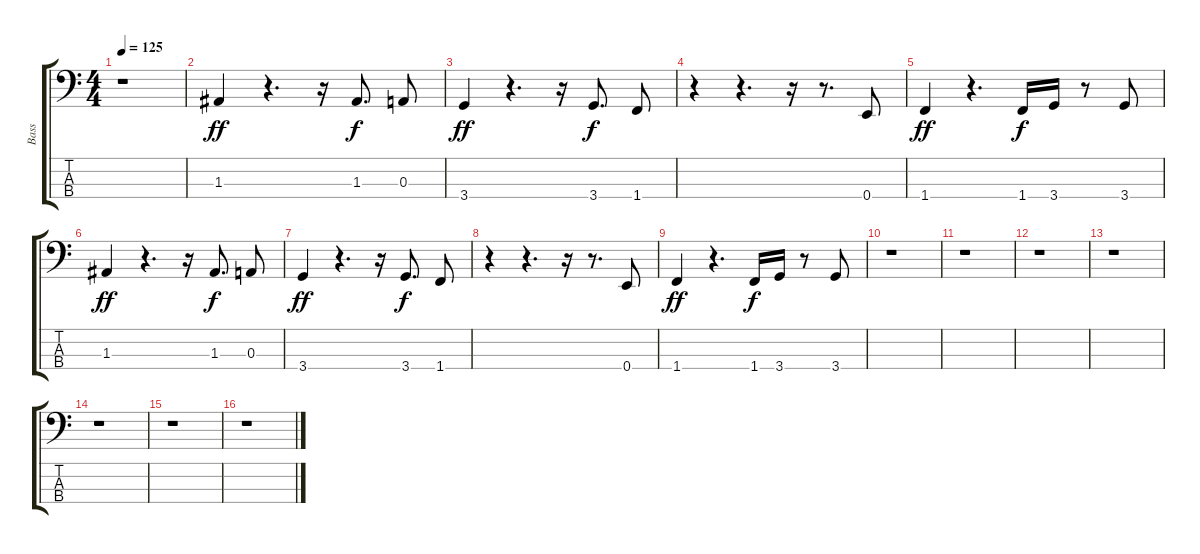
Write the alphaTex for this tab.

\track ("Bass      " "Bass      ") {instrument electricbassfinger}
\staff {score tabs}
\tuning (G2 D2 A1 E1) {hide}
\ts (4 4)
\tempo 125
\clef f4
\ks c
r.1{dy f} |
1.3.4{dy ff} r.4{d} r.16 1.3.8{d dy f} 0.3.8 |
3.4.4{dy ff} r.4{d} r.16 3.4.8{d dy f} 1.4.8 |
r.4 r.4{d} r.16 r.8{d} 0.4.8 |
1.4.4{dy ff} r.4{d} 1.4.16{dy f} 3.4.16 r.8 3.4.8 |
1.3.4{dy ff} r.4{d} r.16 1.3.8{d dy f} 0.3.8 |
3.4.4{dy ff} r.4{d} r.16 3.4.8{d dy f} 1.4.8 |
r.4 r.4{d} r.16 r.8{d} 0.4.8 |
1.4.4{dy ff} r.4{d} 1.4.16{dy f} 3.4.16 r.8 3.4.8 |
r.1 |
r.1 |
r.1 |
r.1 |
r.1 |
r.1 |
r.1
